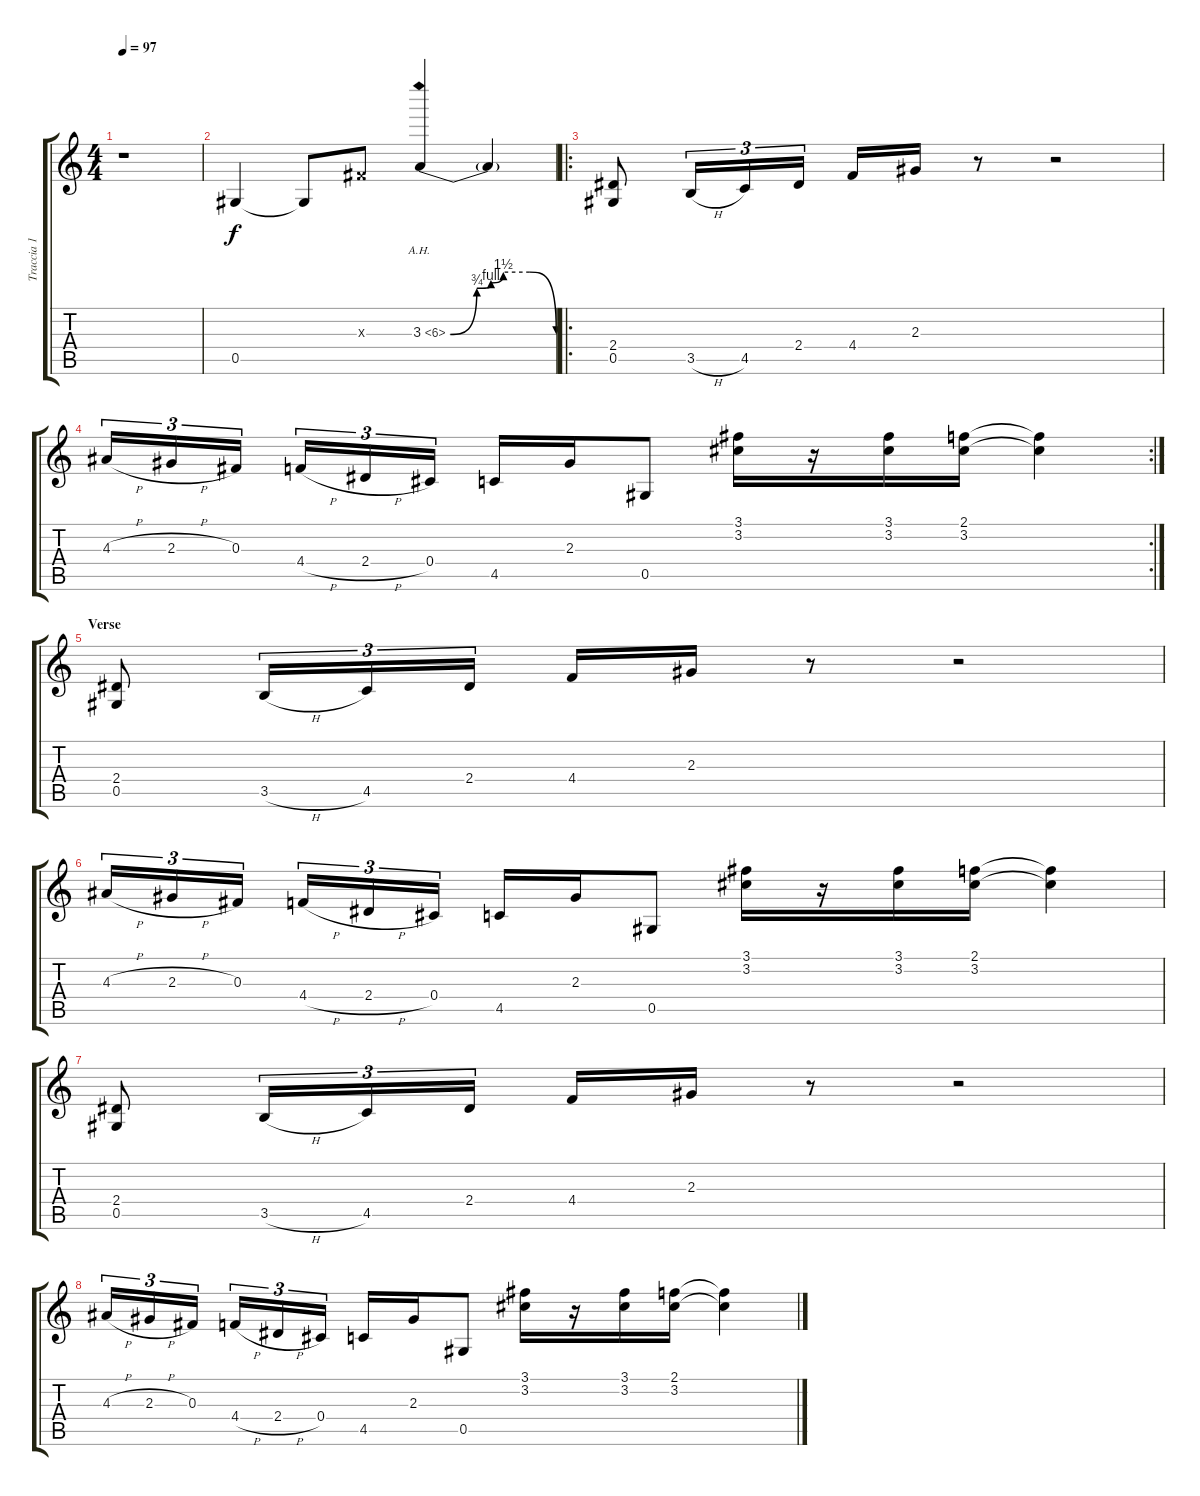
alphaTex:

\track ("Traccia 1" "Traccia 1") {instrument overdrivenguitar}
\staff {score tabs}
\tuning (Eb4 Bb3 Gb3 Db3 Ab2 Eb2) {hide}
\ts (4 4)
\tempo 97
\clef g2
\ks c
r.1{dy f instrument overdrivenguitar} |
0.5.4{volume 14 balance 13} 0.5{t}.8 0.3{x}.8 3.3{be (custom 0 0 15 3 23 4 30 6 45 6 60 0) ah 3}.4 3.3{t}.4 |
\ro
(2.4 0.5).8 3.5{h}.16{tu (3 2)} 4.5.16{tu (3 2)} 2.4.16{tu (3 2)} 4.4.16 2.3.16 r.8 r.2 |
\rc 2
4.3{h}.16{tu (3 2)} 2.3{h}.16{tu (3 2)} 0.3.16{tu (3 2)} 4.4{h}.16{tu (3 2)} 2.4{h}.16{tu (3 2)} 0.4.16{tu (3 2)} 4.5.16 2.3.16 0.5.8 (3.1 3.2).16 r.16 (3.1 3.2).16 (2.1 3.2).16 (2.1{t} 3.2{t}).4 |
\section ("" "Verse")
(2.4 0.5).8 3.5{h}.16{tu (3 2)} 4.5.16{tu (3 2)} 2.4.16{tu (3 2)} 4.4.16 2.3.16 r.8 r.2 |
4.3{h}.16{tu (3 2)} 2.3{h}.16{tu (3 2)} 0.3.16{tu (3 2)} 4.4{h}.16{tu (3 2)} 2.4{h}.16{tu (3 2)} 0.4.16{tu (3 2)} 4.5.16 2.3.16 0.5.8 (3.1 3.2).16 r.16 (3.1 3.2).16 (2.1 3.2).16 (2.1{t} 3.2{t}).4 |
(2.4 0.5).8 3.5{h}.16{tu (3 2)} 4.5.16{tu (3 2)} 2.4.16{tu (3 2)} 4.4.16 2.3.16 r.8 r.2 |
4.3{h}.16{tu (3 2)} 2.3{h}.16{tu (3 2)} 0.3.16{tu (3 2)} 4.4{h}.16{tu (3 2)} 2.4{h}.16{tu (3 2)} 0.4.16{tu (3 2)} 4.5.16 2.3.16 0.5.8 (3.1 3.2).16 r.16 (3.1 3.2).16 (2.1 3.2).16 (2.1{t} 3.2{t}).4
